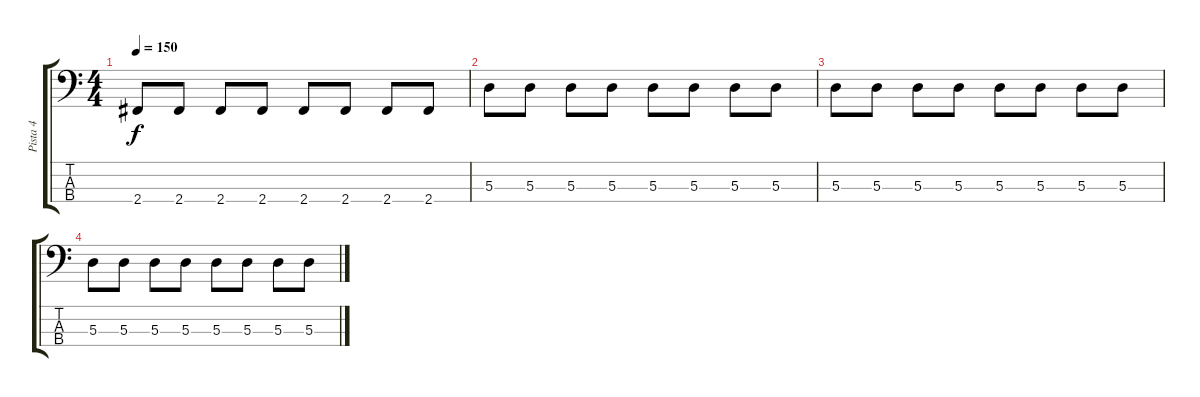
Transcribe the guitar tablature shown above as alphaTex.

\track ("Pista 4" "Pista 4") {instrument electricbasspick}
\staff {score tabs}
\tuning (G2 D2 A1 E1) {hide}
\ts (4 4)
\tempo 150
\clef f4
\ks c
2.4.8{dy f} 2.4.8 2.4.8 2.4.8 2.4.8 2.4.8 2.4.8 2.4.8 |
5.3.8 5.3.8 5.3.8 5.3.8 5.3.8 5.3.8 5.3.8 5.3.8 |
5.3.8 5.3.8 5.3.8 5.3.8 5.3.8 5.3.8 5.3.8 5.3.8 |
5.3.8 5.3.8 5.3.8 5.3.8 5.3.8 5.3.8 5.3.8 5.3.8
